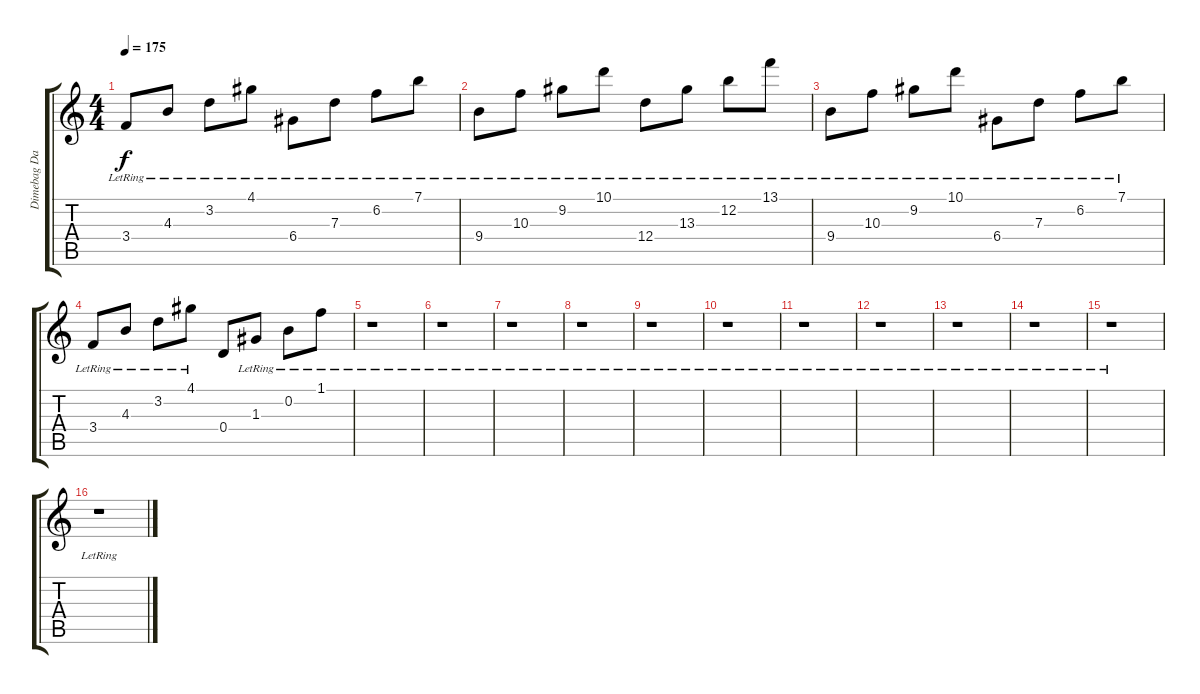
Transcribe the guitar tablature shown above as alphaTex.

\track ("Dimebag Darrell (Acoustic)" "Dimebag Da") {instrument acousticguitarsteel}
\staff {score tabs}
\tuning (E4 B3 G3 D3 A2 E2) {hide}
\ts (4 4)
\tempo 175
\clef g2
\ks c
3.4{lr}.8{dy f} 4.3{lr}.8 3.2{lr}.8 4.1{lr}.8 6.4{lr}.8 7.3{lr}.8 6.2{lr}.8 7.1{lr}.8 |
9.4{lr}.8 10.3{lr}.8 9.2{lr}.8 10.1{lr}.8 12.4{lr}.8 13.3{lr}.8 12.2{lr}.8 13.1{lr}.8 |
9.4{lr}.8 10.3{lr}.8 9.2{lr}.8 10.1{lr}.8 6.4{lr}.8 7.3{lr}.8 6.2{lr}.8 7.1{lr}.8 |
3.4{lr}.8 4.3{lr}.8 3.2{lr}.8 4.1{lr}.8 0.4.8 1.3{lr}.8 0.2{lr}.8 1.1{lr}.8 |
r.1 |
r.1 |
r.1 |
r.1 |
r.1 |
r.1 |
r.1 |
r.1 |
r.1 |
r.1 |
r.1 |
r.1
